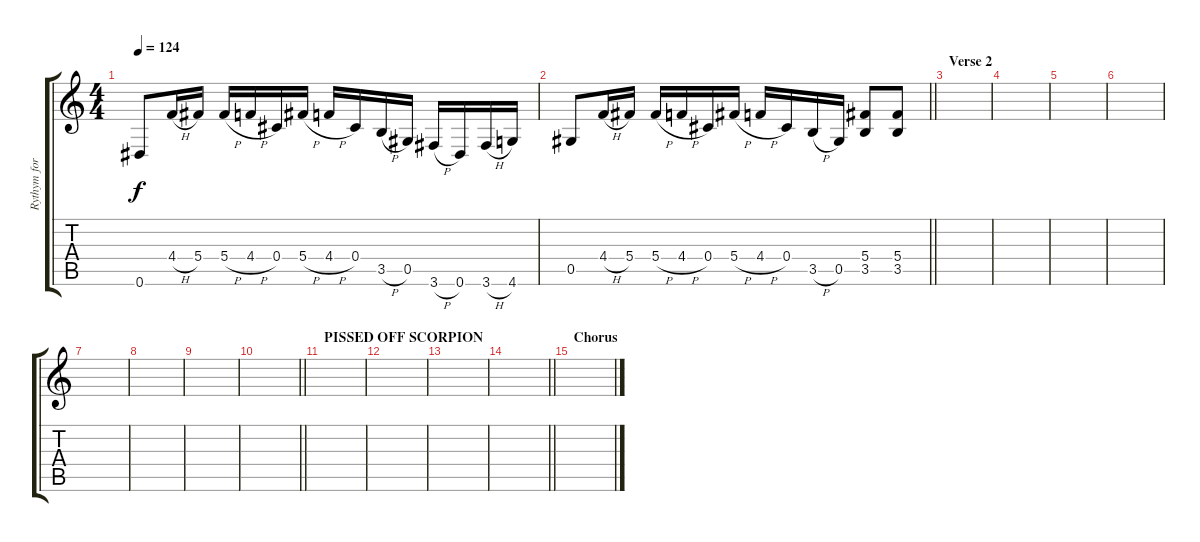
\track ("Rythym for solos" "Rythym for") {instrument distortionguitar}
\staff {score tabs}
\tuning (Eb4 Bb3 Gb3 Db3 Ab2 Eb2) {hide}
\ts (4 4)
\tempo 124
\clef g2
\ks c
0.6.8{dy f} 4.4{h}.16 5.4.16 5.4{h}.16 4.4{h}.16 0.4.16 5.4{h}.16 4.4{h}.16 0.4.16 3.5{h}.16 0.5.16 3.6{h}.16 0.6.16 3.6{h}.16 4.6.16 |
\barLineRight lightlight
0.5.8 4.4{h}.16 5.4.16 5.4{h}.16 4.4{h}.16 0.4.16 5.4{h}.16 4.4{h}.16 0.4.16 3.5{h}.16 0.5.16 (5.4 3.5).8 (5.4 3.5).8 |
\section ("" "Verse 2")
|
|
|
|
|
|
|
\barLineRight lightlight
|
\section ("" "PISSED OFF SCORPION")
|
|
|
\barLineRight lightlight
|
\section ("" "Chorus")
